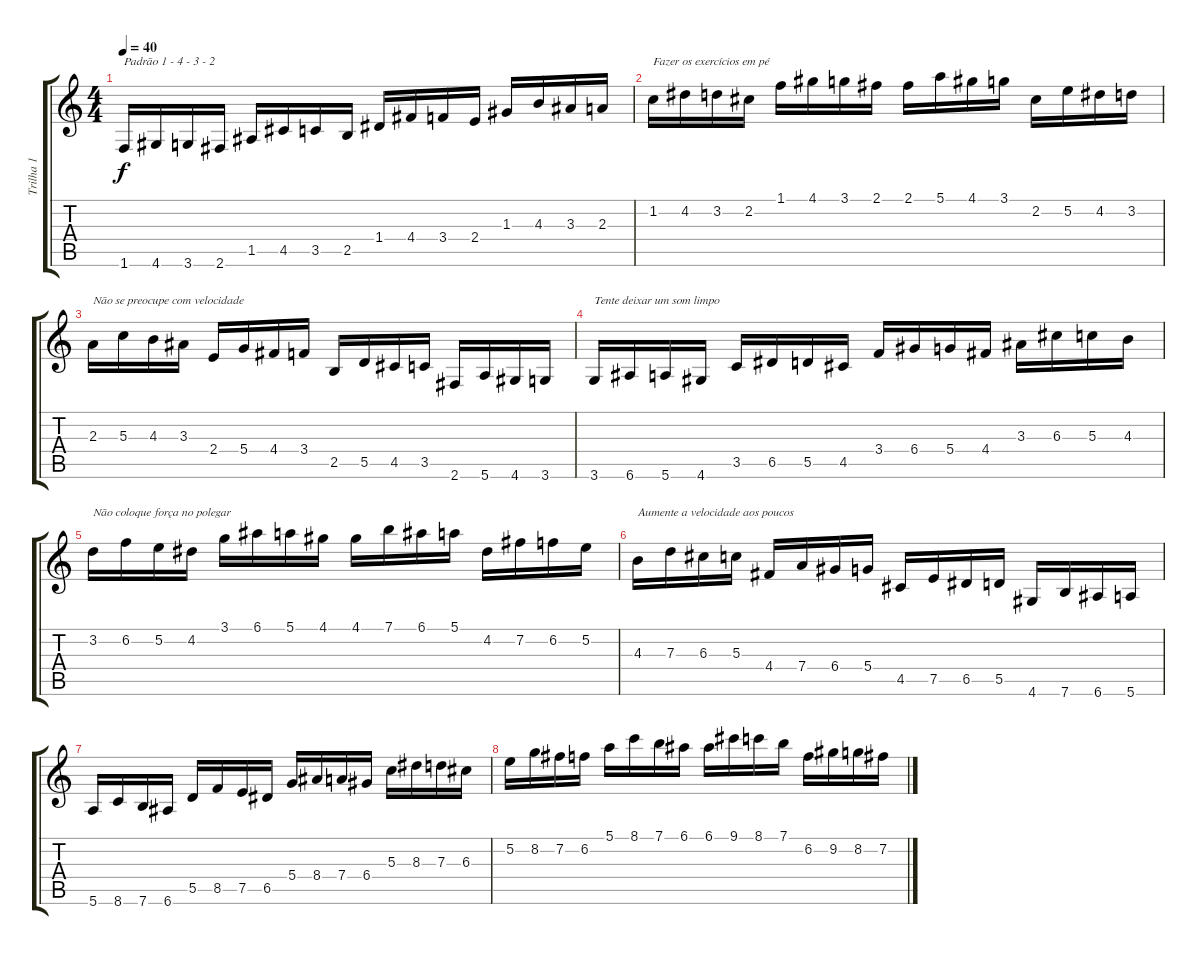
\track ("Trilha 1" "Trilha 1") {instrument electricguitarclean}
\staff {score tabs}
\tuning (E4 B3 G3 D3 A2 E2) {hide}
\ts (4 4)
\tempo 40
\clef g2
\ks c
1.6.16{txt "Padrão 1 - 4 - 3 - 2" dy f instrument electricguitarclean} 4.6.16 3.6.16 2.6.16 1.5.16 4.5.16 3.5.16 2.5.16 1.4.16 4.4.16 3.4.16 2.4.16 1.3.16 4.3.16 3.3.16 2.3.16 |
1.2.16{txt "Fazer os exercícios em pé"} 4.2.16 3.2.16 2.2.16 1.1.16 4.1.16 3.1.16 2.1.16 2.1.16 5.1.16 4.1.16 3.1.16 2.2.16 5.2.16 4.2.16 3.2.16 |
2.3.16{txt "Não se preocupe com velocidade"} 5.3.16 4.3.16 3.3.16 2.4.16 5.4.16 4.4.16 3.4.16 2.5.16 5.5.16 4.5.16 3.5.16 2.6.16 5.6.16 4.6.16 3.6.16 |
3.6.16{txt "Tente deixar um som limpo"} 6.6.16 5.6.16 4.6.16 3.5.16 6.5.16 5.5.16 4.5.16 3.4.16 6.4.16 5.4.16 4.4.16 3.3.16 6.3.16 5.3.16 4.3.16 |
3.2.16{txt "Não coloque força no polegar"} 6.2.16 5.2.16 4.2.16 3.1.16 6.1.16 5.1.16 4.1.16 4.1.16 7.1.16 6.1.16 5.1.16 4.2.16 7.2.16 6.2.16 5.2.16 |
4.3.16{txt "Aumente a velocidade aos poucos"} 7.3.16 6.3.16 5.3.16 4.4.16 7.4.16 6.4.16 5.4.16 4.5.16 7.5.16 6.5.16 5.5.16 4.6.16 7.6.16 6.6.16 5.6.16 |
5.6.16 8.6.16 7.6.16 6.6.16 5.5.16 8.5.16 7.5.16 6.5.16 5.4.16 8.4.16 7.4.16 6.4.16 5.3.16 8.3.16 7.3.16 6.3.16 |
5.2.16 8.2.16 7.2.16 6.2.16 5.1.16 8.1.16 7.1.16 6.1.16 6.1.16 9.1.16 8.1.16 7.1.16 6.2.16 9.2.16 8.2.16 7.2.16
